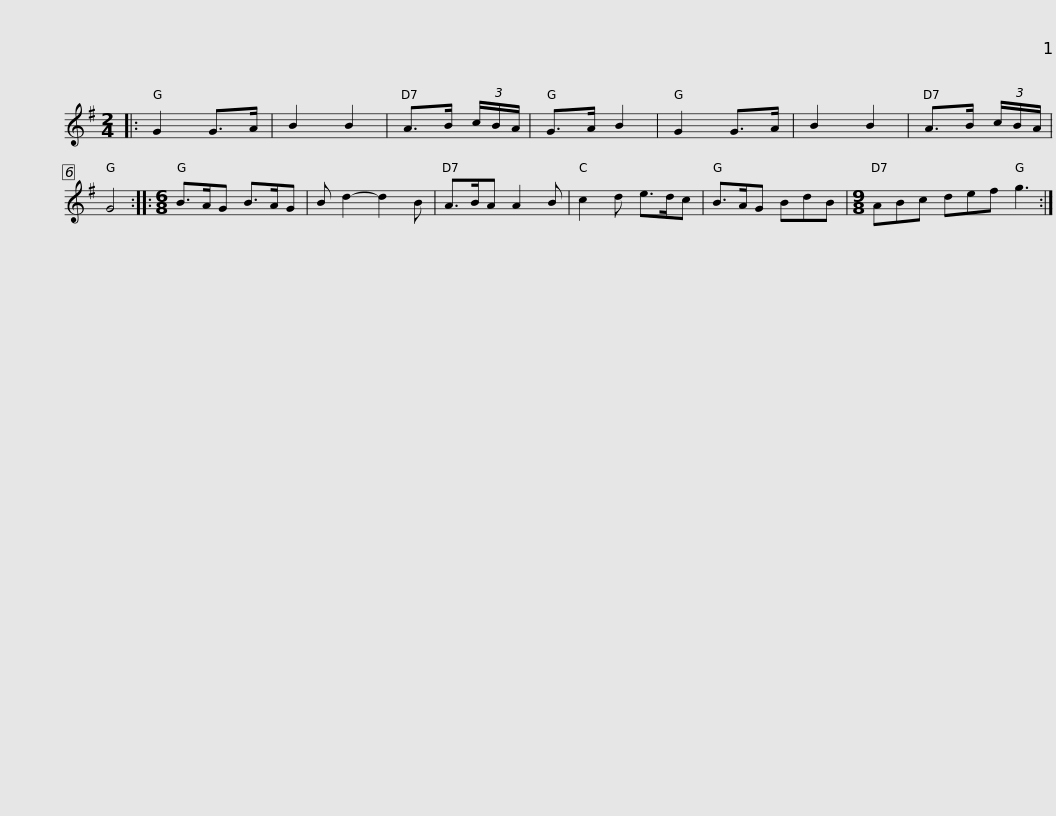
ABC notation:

X:1
L:1/8
M:2/4
I:linebreak $
K:G
V:1 treble
V:1
|: G2 G>A | B2 B2 | A>B (3c/B/A/ | G>A B2 | G2 G>A | %5
 B2 B2 | A>B (3c/B/A/ | G4 ::[M:6/8] B>AG B>AG | B d2- d2 B |$ %10
 A>BA A2 B | c2 d e>dc | B>AG BdB |[M:9/8] ABc def g3 :| %14
